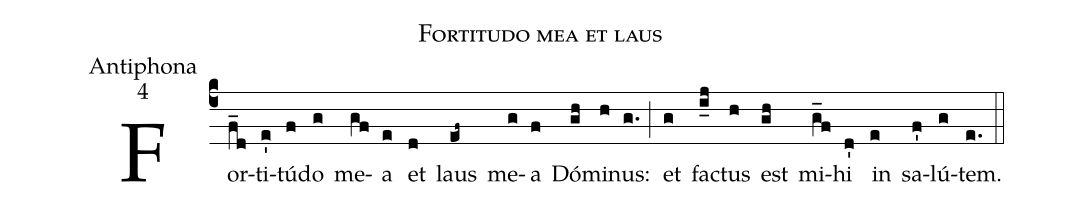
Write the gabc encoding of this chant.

name:Fortitudo mea et laus;
office-part:Antiphona;
mode:4;
%%
(c4) For(f_d)ti(e')tú(f)do(g) me(gf)a(e) et(d) laus(ef~) me(g)a(f) Dó(gh)mi(h)nus:(g.) (;) et(g) fa(i_j)ctus(h) est(gh) mi(g_f)hi(d') in(e) sa(f')lú(g)tem.(e.) (::)
